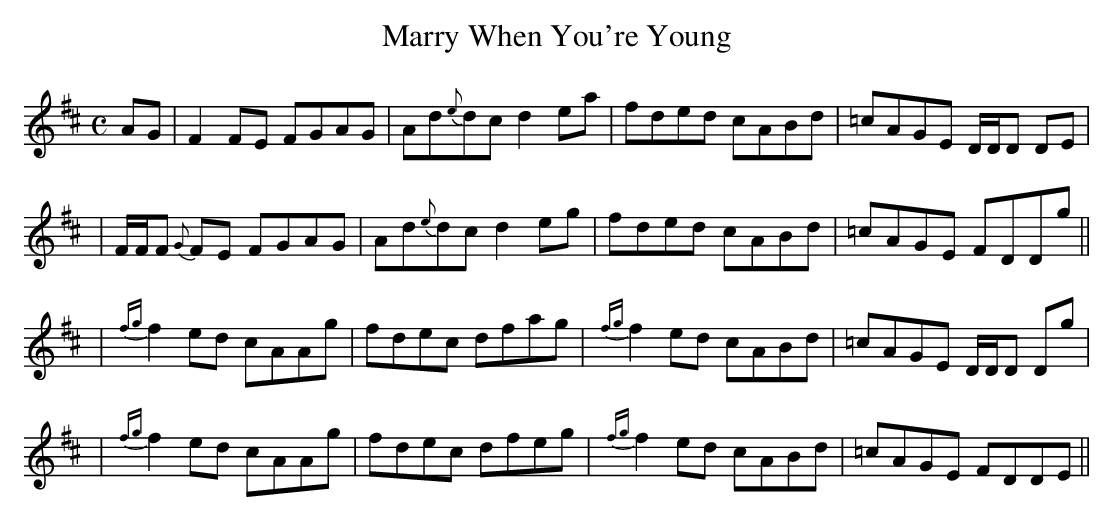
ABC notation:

X:1
T: Marry When You're Young
M: C
K: D
AG | F2FE FGAG | Ad{e}dc d2ea | fded cABd | =cAGE D/D/D DE |
| F/F/F {G}FE FGAG | Ad{e}dc d2eg | fded cABd | =cAGE FDDg ||
| {fg}f2ed cAAg | fdec dfag | {fg}f2ed cABd | =cAGE D/D/D Dg |
| {fg}f2ed cAAg | fdec dfeg | {fg}f2ed cABd | =cAGE FDDE ||
